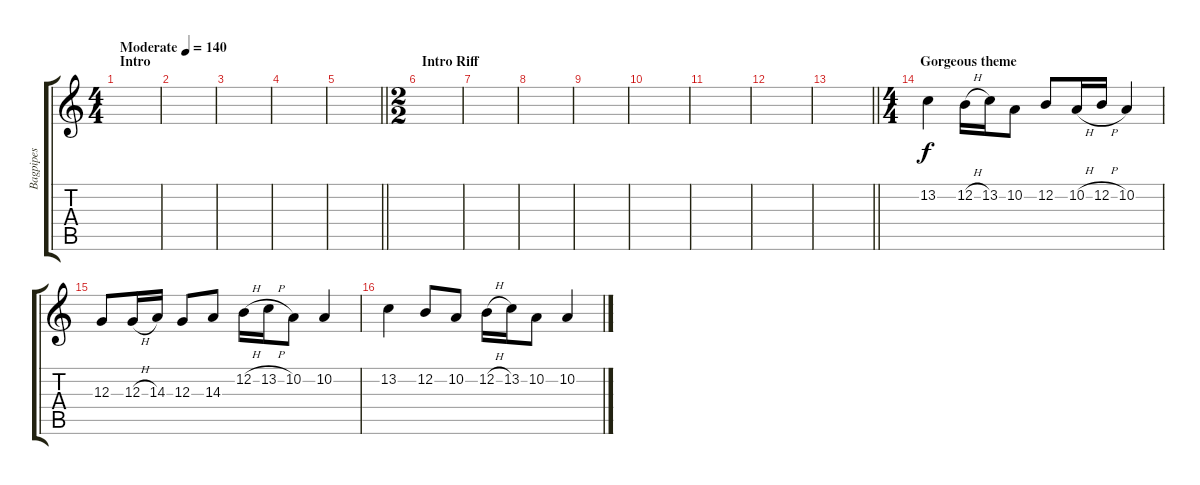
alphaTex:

\track ("Bagpipes" "Bagpipes") {instrument bagpipe}
\staff {score tabs}
\tuning (E4 B3 G3 D3 A2 E2) {hide}
\ts (4 4)
\section ("" "Intro")
\tempo (140 "Moderate")
\clef g2
\ks c
|
|
|
|
\barLineRight lightlight
|
\ts (2 2)
\section ("" "Intro Riff")
|
|
|
|
|
|
|
\barLineRight lightlight
|
\ts (4 4)
\section ("" "Gorgeous theme")
13.2.4 12.2{h}.16 13.2.16 10.2.8 12.2.8 10.2{h}.16 12.2{h}.16 10.2.4 |
12.3.8 12.3{h}.16 14.3.16 12.3.8 14.3.8 12.2{h}.16 13.2{h}.16 10.2.8 10.2.4 |
13.2.4 12.2.8 10.2.8 12.2{h}.16 13.2.16 10.2.8 10.2.4
